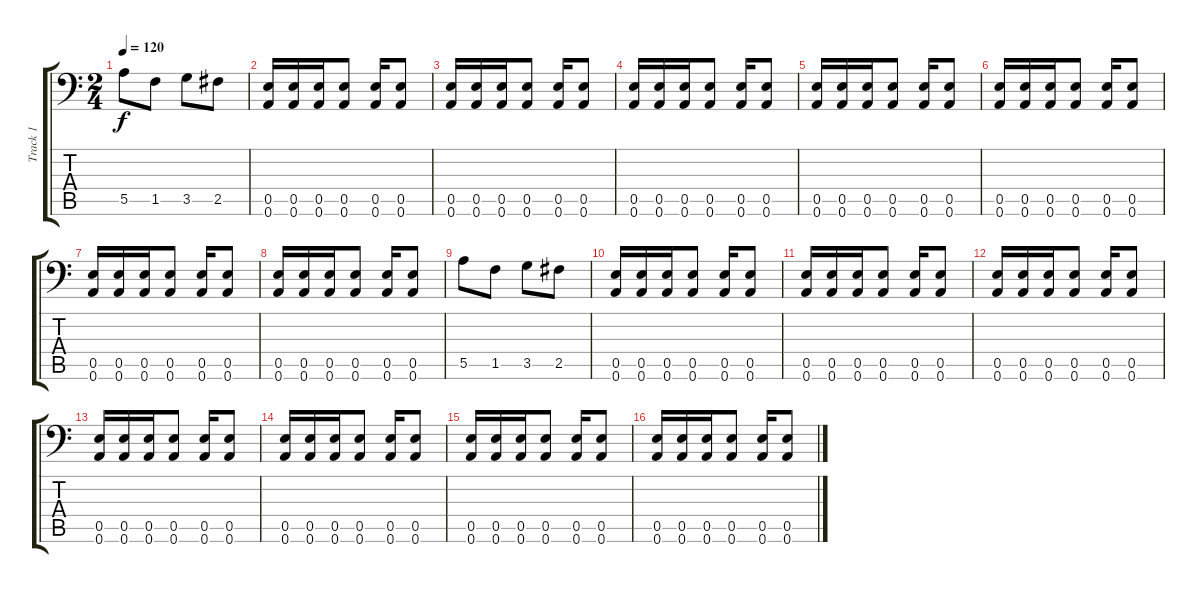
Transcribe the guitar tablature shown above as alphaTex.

\track ("Track 1" "Track 1") {instrument distortionguitar}
\staff {score tabs}
\tuning (B3 F3 D3 A2 E2 A1) {hide}
\ts (2 4)
\tempo 120
\clef f4
\ks c
5.5.8{dy f} 1.5.8 3.5.8 2.5.8 |
(0.5 0.6).16 (0.5 0.6).16 (0.5 0.6).16 (0.5 0.6).8 (0.5 0.6).16 (0.5 0.6).8 |
(0.5 0.6).16 (0.5 0.6).16 (0.5 0.6).16 (0.5 0.6).8 (0.5 0.6).16 (0.5 0.6).8 |
(0.5 0.6).16 (0.5 0.6).16 (0.5 0.6).16 (0.5 0.6).8 (0.5 0.6).16 (0.5 0.6).8 |
(0.5 0.6).16 (0.5 0.6).16 (0.5 0.6).16 (0.5 0.6).8 (0.5 0.6).16 (0.5 0.6).8 |
(0.5 0.6).16 (0.5 0.6).16 (0.5 0.6).16 (0.5 0.6).8 (0.5 0.6).16 (0.5 0.6).8 |
(0.5 0.6).16 (0.5 0.6).16 (0.5 0.6).16 (0.5 0.6).8 (0.5 0.6).16 (0.5 0.6).8 |
(0.5 0.6).16 (0.5 0.6).16 (0.5 0.6).16 (0.5 0.6).8 (0.5 0.6).16 (0.5 0.6).8 |
5.5.8 1.5.8 3.5.8 2.5.8 |
(0.5 0.6).16 (0.5 0.6).16 (0.5 0.6).16 (0.5 0.6).8 (0.5 0.6).16 (0.5 0.6).8 |
(0.5 0.6).16 (0.5 0.6).16 (0.5 0.6).16 (0.5 0.6).8 (0.5 0.6).16 (0.5 0.6).8 |
(0.5 0.6).16 (0.5 0.6).16 (0.5 0.6).16 (0.5 0.6).8 (0.5 0.6).16 (0.5 0.6).8 |
(0.5 0.6).16 (0.5 0.6).16 (0.5 0.6).16 (0.5 0.6).8 (0.5 0.6).16 (0.5 0.6).8 |
(0.5 0.6).16 (0.5 0.6).16 (0.5 0.6).16 (0.5 0.6).8 (0.5 0.6).16 (0.5 0.6).8 |
(0.5 0.6).16 (0.5 0.6).16 (0.5 0.6).16 (0.5 0.6).8 (0.5 0.6).16 (0.5 0.6).8 |
(0.5 0.6).16 (0.5 0.6).16 (0.5 0.6).16 (0.5 0.6).8 (0.5 0.6).16 (0.5 0.6).8
